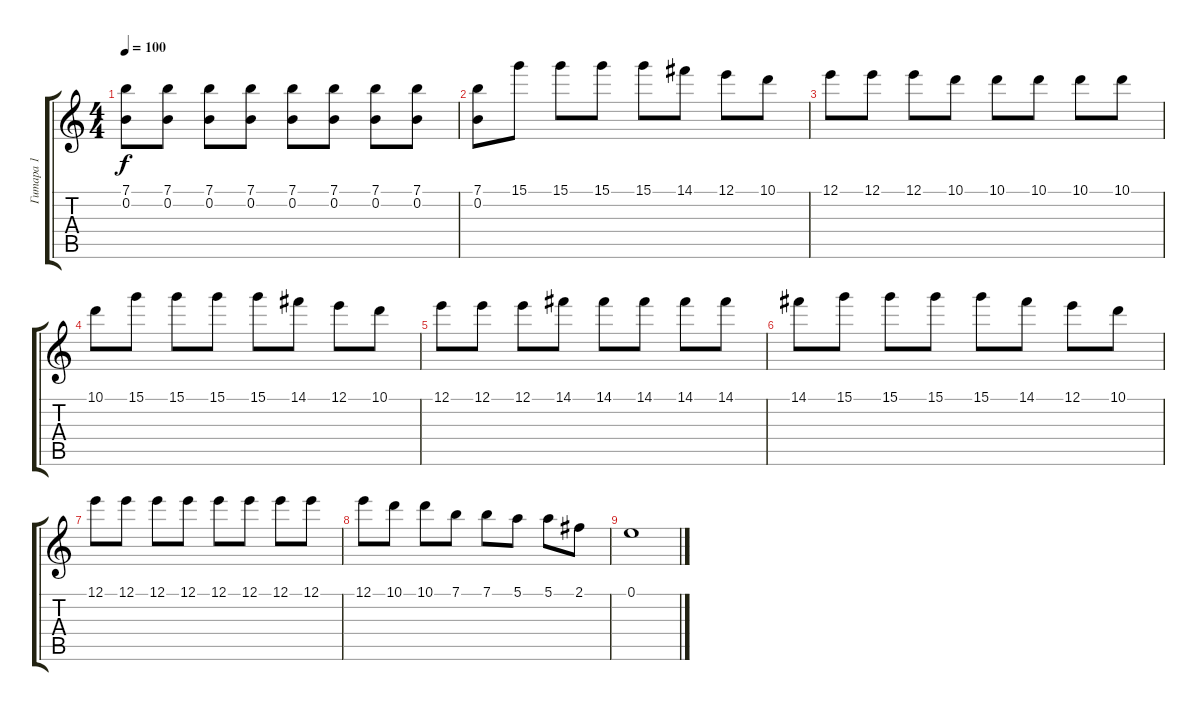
\track ("Гитара 1" "Гитара 1") {instrument electricguitarclean}
\staff {score tabs}
\tuning (E4 B3 G3 D3 A2 D2) {hide}
\ts (4 4)
\tempo 100
\clef g2
\ks c
(7.1 0.2).8{dy f} (7.1 0.2).8 (7.1 0.2).8 (7.1 0.2).8 (7.1 0.2).8 (7.1 0.2).8 (7.1 0.2).8 (7.1 0.2).8 |
(7.1 0.2).8 15.1.8 15.1.8 15.1.8 15.1.8 14.1.8 12.1.8 10.1.8 |
12.1.8 12.1.8 12.1.8 10.1.8 10.1.8 10.1.8 10.1.8 10.1.8 |
10.1.8 15.1.8 15.1.8 15.1.8 15.1.8 14.1.8 12.1.8 10.1.8 |
12.1.8 12.1.8 12.1.8 14.1.8 14.1.8 14.1.8 14.1.8 14.1.8 |
14.1.8 15.1.8 15.1.8 15.1.8 15.1.8 14.1.8 12.1.8 10.1.8 |
12.1.8 12.1.8 12.1.8 12.1.8 12.1.8 12.1.8 12.1.8 12.1.8 |
12.1.8 10.1.8 10.1.8 7.1.8 7.1.8 5.1.8 5.1.8 2.1.8 |
0.1.1
